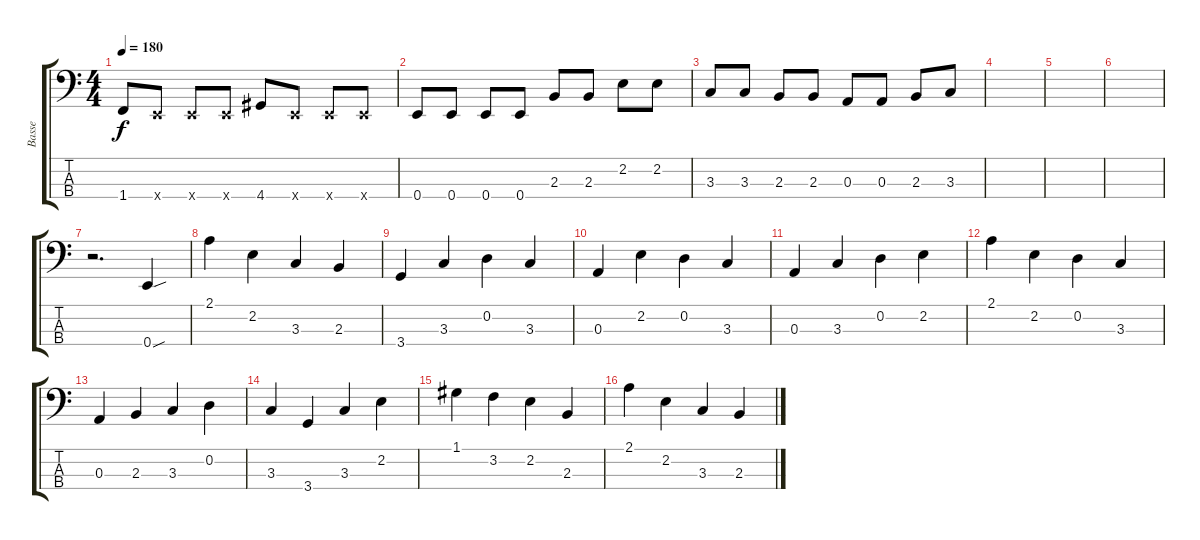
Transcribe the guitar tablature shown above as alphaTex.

\track ("Basse" "Basse") {instrument electricbassfinger}
\staff {score tabs}
\tuning (G2 D2 A1 E1) {hide}
\ts (4 4)
\tempo 180
\clef f4
\ks c
1.4.8{dy f} 0.4{x}.8 0.4{x}.8 0.4{x}.8 4.4.8 0.4{x}.8 0.4{x}.8 0.4{x}.8 |
0.4.8 0.4.8 0.4.8 0.4.8 2.3.8 2.3.8 2.2.8 2.2.8 |
3.3.8 3.3.8 2.3.8 2.3.8 0.3.8 0.3.8 2.3.8 3.3.8 |
|
|
|
r.2{d} 0.4{sou}.4 |
2.1.4 2.2.4 3.3.4 2.3.4 |
3.4.4 3.3.4 0.2.4 3.3.4 |
0.3.4 2.2.4 0.2.4 3.3.4 |
0.3.4 3.3.4 0.2.4 2.2.4 |
2.1.4 2.2.4 0.2.4 3.3.4 |
0.3.4 2.3.4 3.3.4 0.2.4 |
3.3.4 3.4.4 3.3.4 2.2.4 |
1.1.4 3.2.4 2.2.4 2.3.4 |
2.1.4 2.2.4 3.3.4 2.3.4
